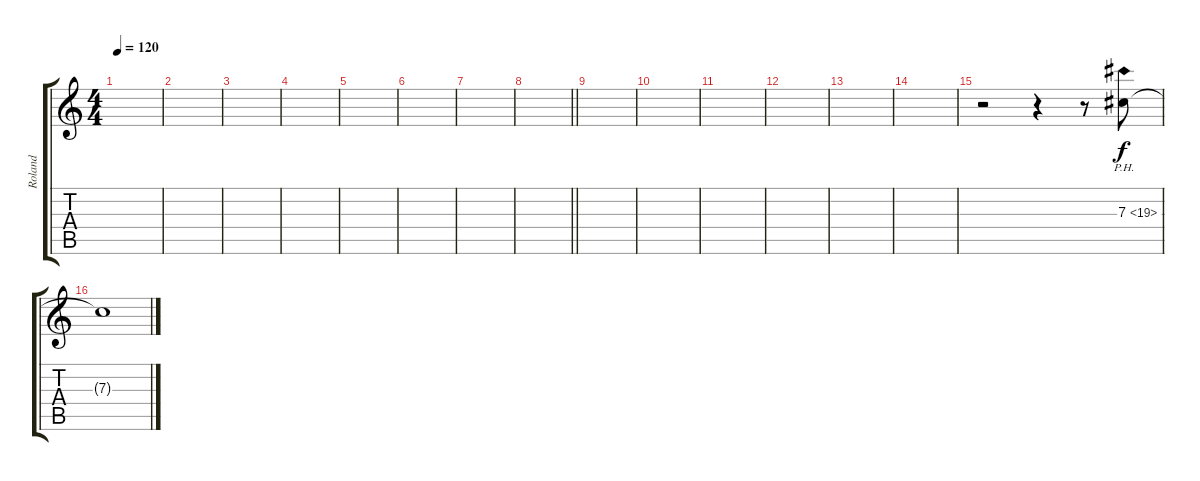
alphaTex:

\track ("Roland" "Roland") {instrument distortionguitar}
\staff {score tabs}
\tuning (Eb4 Bb3 Gb3 Db3 Ab2 Eb2) {hide}
\ts (4 4)
\tempo 120
\clef g2
\ks aminor
|
|
|
|
|
|
|
\barLineRight lightlight
|
|
|
|
|
|
|
r.2 r.4 r.8 7.3{ph 12}.8{volume 13 balance 8 instrument distortionguitar} |
7.3{t}.1
